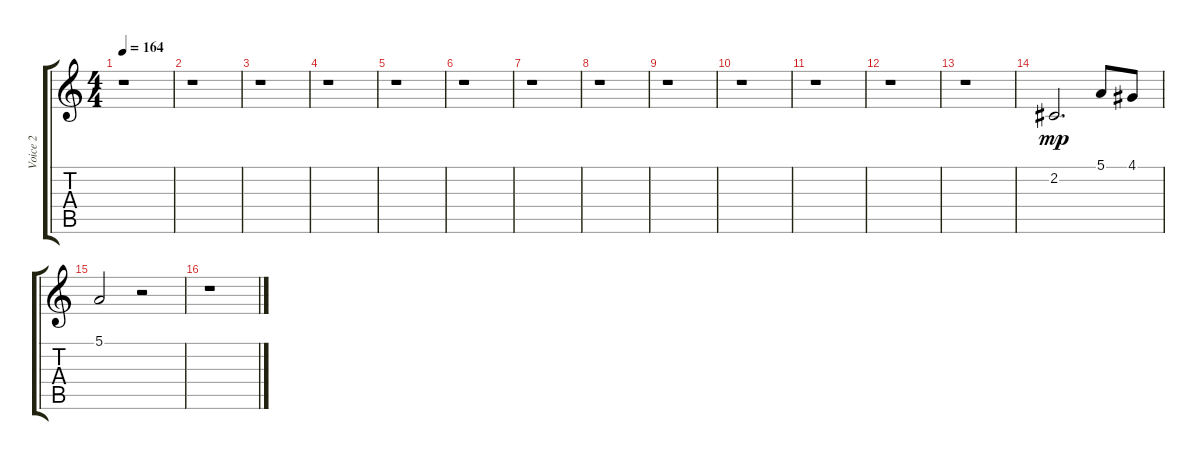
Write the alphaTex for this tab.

\track ("Voice 2" "Voice 2") {instrument synthvoice}
\staff {score tabs}
\tuning (E4 B3 G3 D3 A2 E2) {hide}
\ts (4 4)
\tempo 164
\clef g2
\ks c
r.1{dy f} |
r.1 |
r.1 |
r.1 |
r.1 |
r.1 |
r.1 |
r.1 |
r.1 |
r.1 |
r.1 |
r.1 |
r.1 |
2.2.2{d dy mp} 5.1.8 4.1.8 |
5.1.2 r.2 |
r.1
